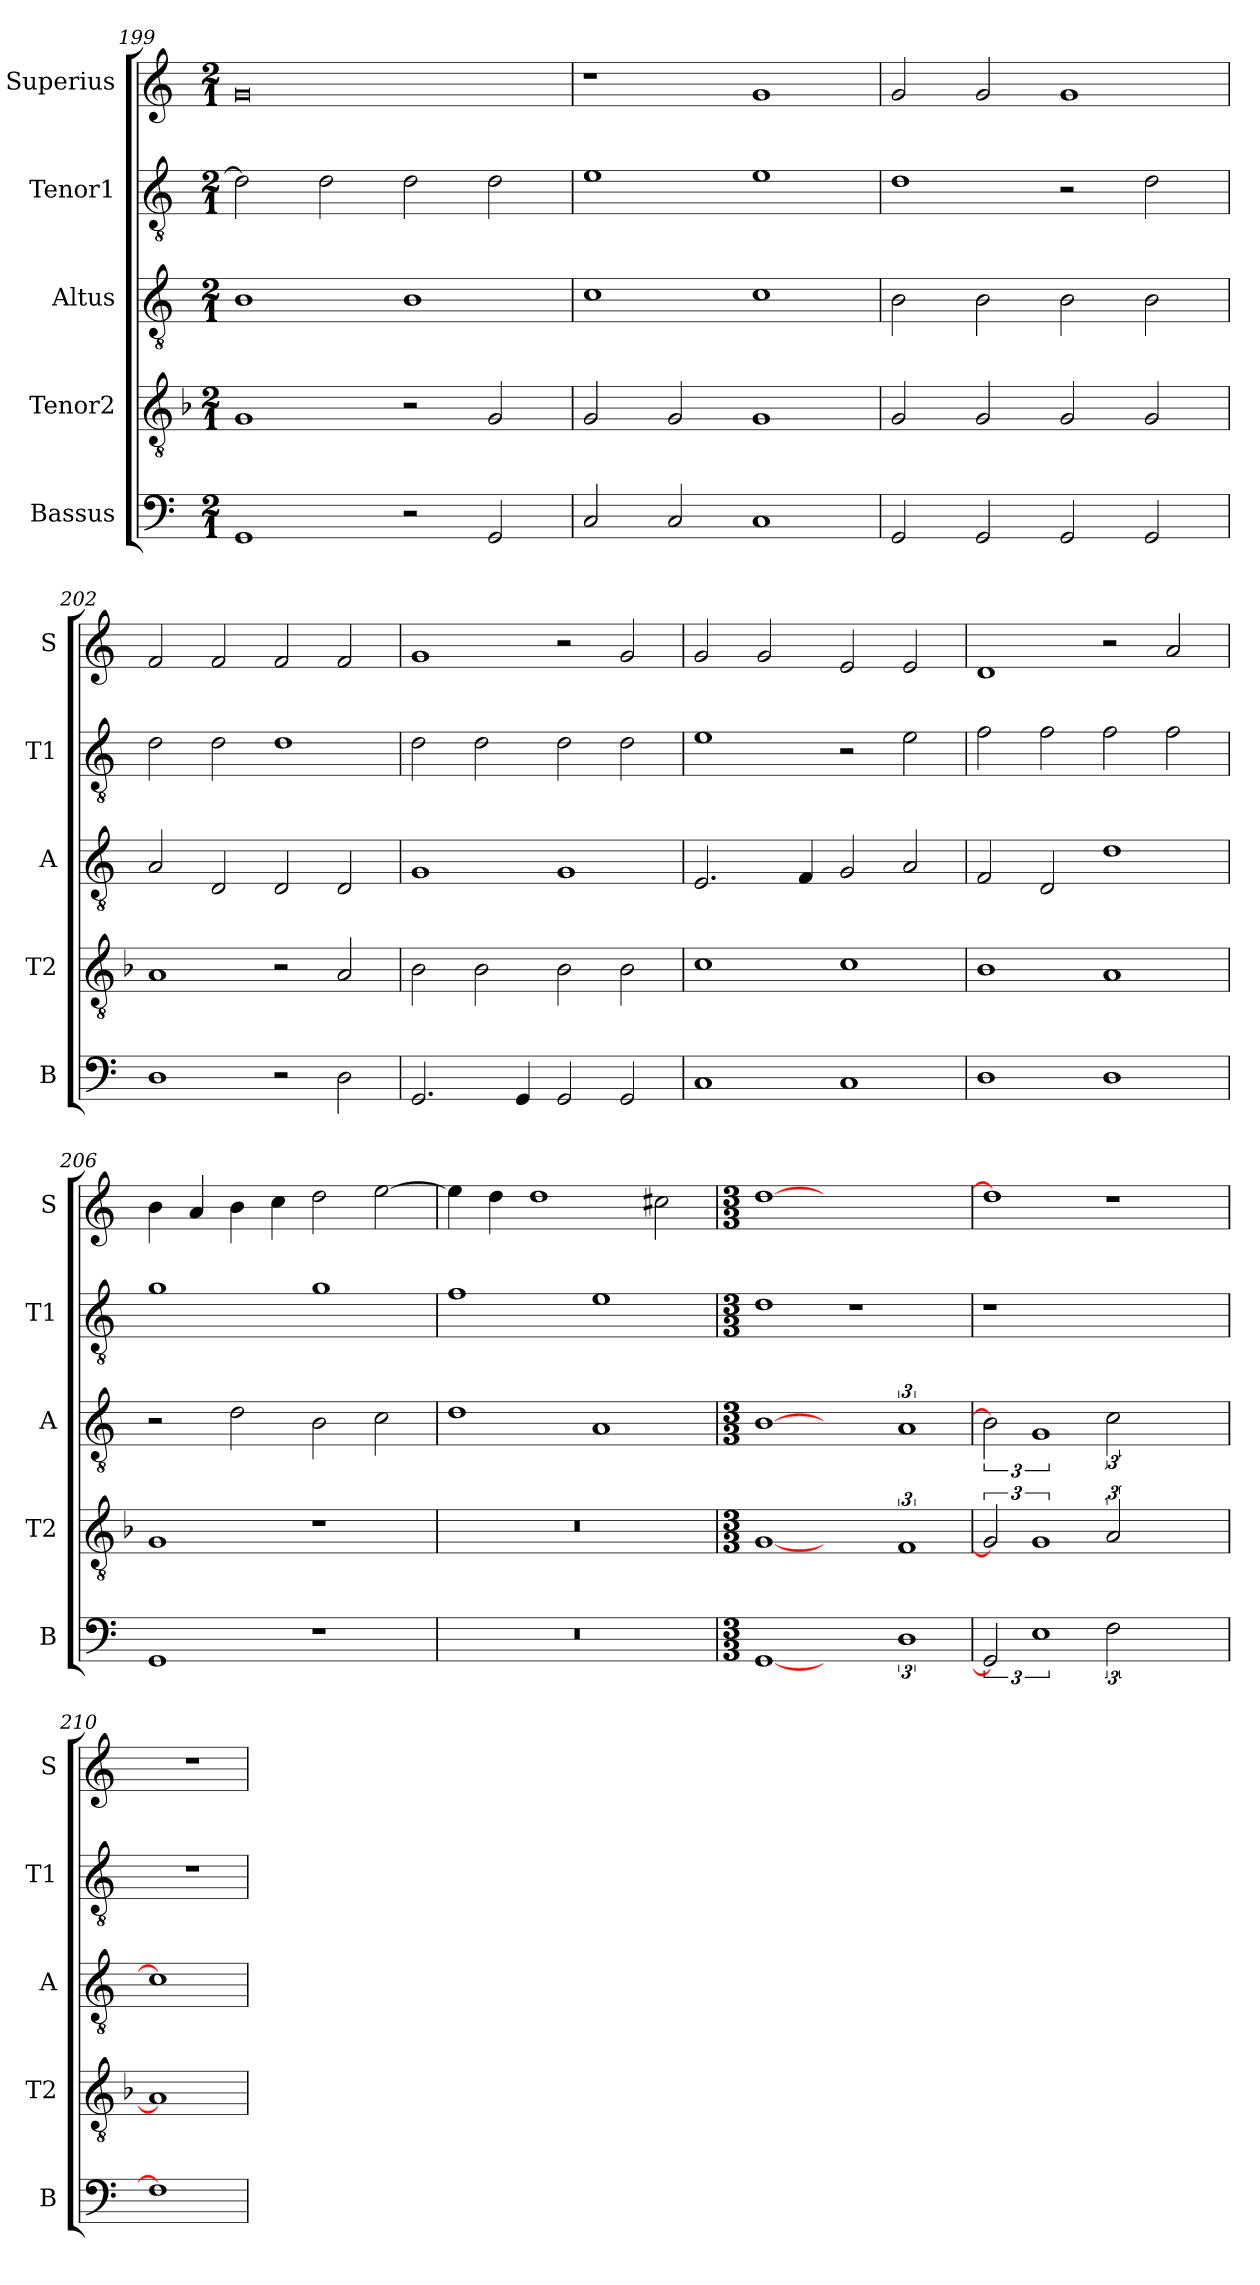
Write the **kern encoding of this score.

**kern	**kern	**kern	**kern	**kern
*part5	*part4	*part3	*part2	*part1
*staff5	*staff4	*staff3	*staff2	*staff1
*I"Bassus	*I"Tenor2	*I"Altus	*I"Tenor1	*I"Superius
*I'B	*I'T2	*I'A	*I'T1	*I'S
*clefF4	*clefGv2	*clefGv2	*clefGv2	*clefG2
*k[]	*k[b-]	*k[]	*k[]	*k[]
*M2/1	*M2/1	*M2/1	*M2/1	*M2/1
=199	=199	=199	=199	=199
1GG	1G	1B	2d\]	0g
.	.	.	2d\	.
2r	2r	1B	2d\	.
2GG/	2G/	.	2d\	.
=200	=200	=200	=200	=200
2C/	2G/	1c	1e	1r
2C/	2G/	.	.	.
1C	1G	1c	1e	1g
=201	=201	=201	=201	=201
2GG/	2G/	2B\	1d	2g/
2GG/	2G/	2B\	.	2g/
2GG/	2G/	2B\	2r	1g
2GG/	2G/	2B\	2d\	.
=202	=202	=202	=202	=202
1D	1A	2A/	2d\	2f/
.	.	2D/	2d\	2f/
2r	2r	2D/	1d	2f/
2D\	2A/	2D/	.	2f/
=203	=203	=203	=203	=203
2.GG/	2B-\	1G	2d\	1g
.	2B-\	.	2d\	.
4GG/	.	.	.	.
2GG/	2B-\	1G	2d\	2r
2GG/	2B-\	.	2d\	2g/
=204	=204	=204	=204	=204
1C	1c	2.E/	1e	2g/
.	.	.	.	2g/
.	.	4F/	.	.
1C	1c	2G/	2r	2e/
.	.	2A/	2e\	2e/
=205	=205	=205	=205	=205
1D	1B-	2F/	2f\	1d
.	.	2D/	2f\	.
1D	1A	1d	2f\	2r
.	.	.	2f\	2a/
=206	=206	=206	=206	=206
1GG	1G	2r	1g	4b\
.	.	.	.	4a/
.	.	2d\	.	4b\
.	.	.	.	4cc\
1r	1r	2B\	1g	2dd\
.	.	2c\	.	[2ee\
=207	=207	=207	=207	=207
0r	0r	1d	1f	4ee\]
.	.	.	.	4dd\
.	.	.	.	1dd
.	.	1A	1e	.
.	.	.	.	2cc#X\
=208	=208	=208	=208	=208
*M3/3	*M3/3	*M3/3	*M3/3	*M3/3
[1GG	[1G	[1B	1d	[1dd
3ryy	3ryy	3ryy	1r	1ryy
3%2D	3%2F	3%2A	.	.
=209	=209	=209	=209	=209
3GG]	3G]	3B]	1r	1dd]
3%2E	3%2G	3%2G	.	.
[3F	[3A	[3c	1ryy	1r
3%2ryy	3%2ryy	3%2ryy	.	.
=210	=210	=210	=210	=210
1F]	1A]	1c]	1r	1r
=	=	=	=	=
*-	*-	*-	*-	*-
